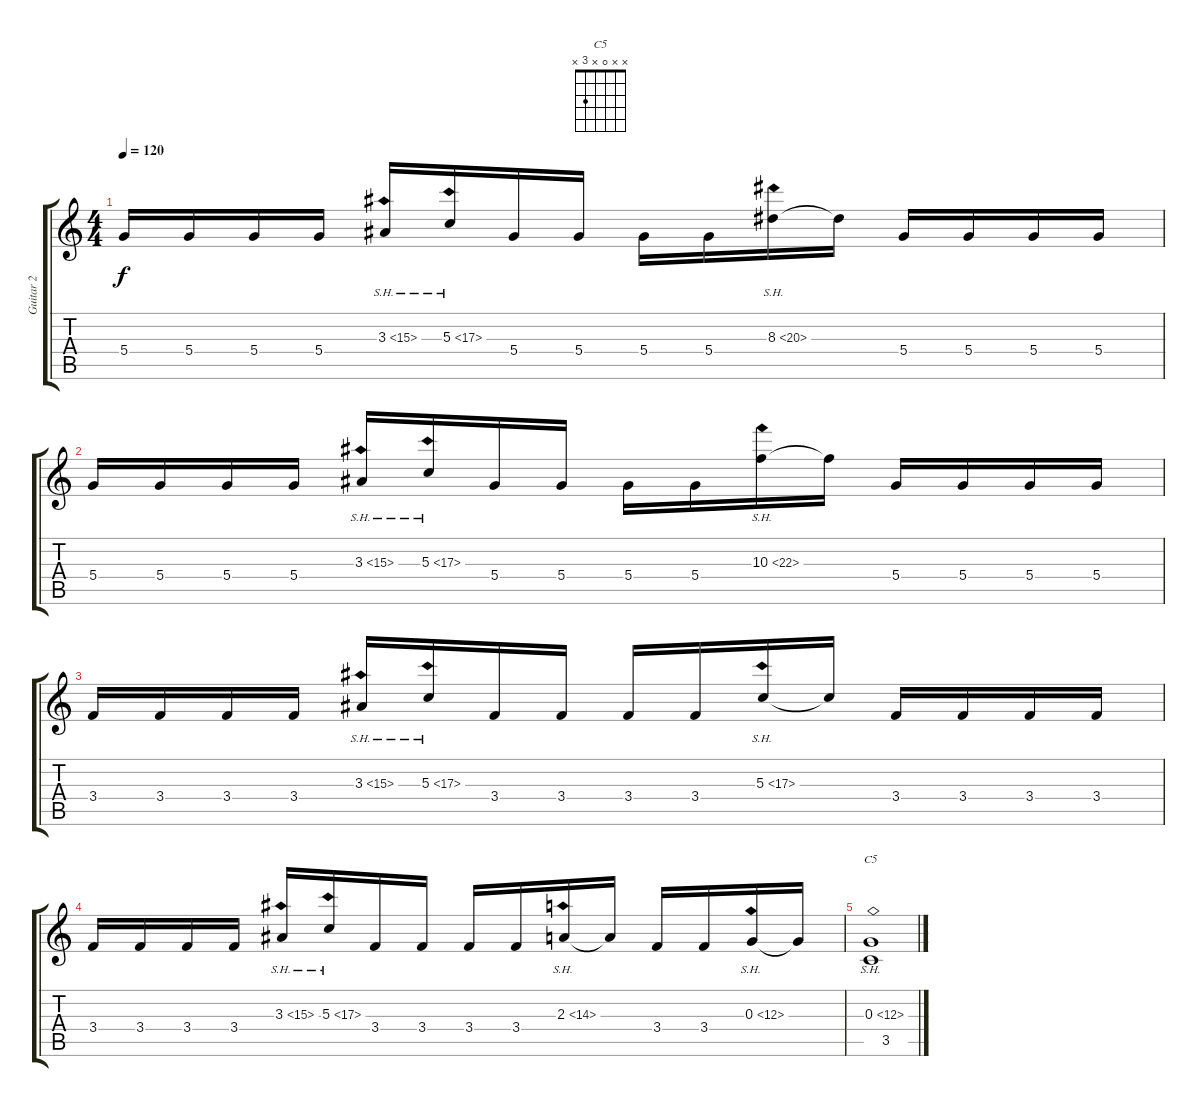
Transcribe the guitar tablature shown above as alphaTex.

\track ("Guitar 2" "Guitar 2") {instrument distortionguitar}
\staff {score tabs}
\tuning (E4 B3 G3 D3 A2 E2) {hide}
\chord ("C5" x x 0 x 3 x)
\ts (4 4)
\tempo 120
\clef g2
\ks c
5.4.16{dy f} 5.4.16 5.4.16 5.4.16 3.3{sh 12}.16 5.3{sh 12}.16 5.4.16 5.4.16 5.4.16 5.4.16 8.3{sh 12}.16 8.3{t}.16 5.4.16 5.4.16 5.4.16 5.4.16 |
5.4.16 5.4.16 5.4.16 5.4.16 3.3{sh 12}.16 5.3{sh 12}.16 5.4.16 5.4.16 5.4.16 5.4.16 10.3{sh 12}.16 10.3{t}.16 5.4.16 5.4.16 5.4.16 5.4.16 |
3.4.16 3.4.16 3.4.16 3.4.16 3.3{sh 12}.16 5.3{sh 12}.16 3.4.16 3.4.16 3.4.16 3.4.16 5.3{sh 12}.16 5.3{t}.16 3.4.16 3.4.16 3.4.16 3.4.16 |
3.4.16 3.4.16 3.4.16 3.4.16 3.3{sh 12}.16 5.3{sh 12}.16 3.4.16 3.4.16 3.4.16 3.4.16 2.3{sh 12}.16 2.3{t}.16 3.4.16 3.4.16 0.3{sh 12}.16 0.3{t}.16 |
(0.3{sh 12} 3.5).1{ch "C5"}
